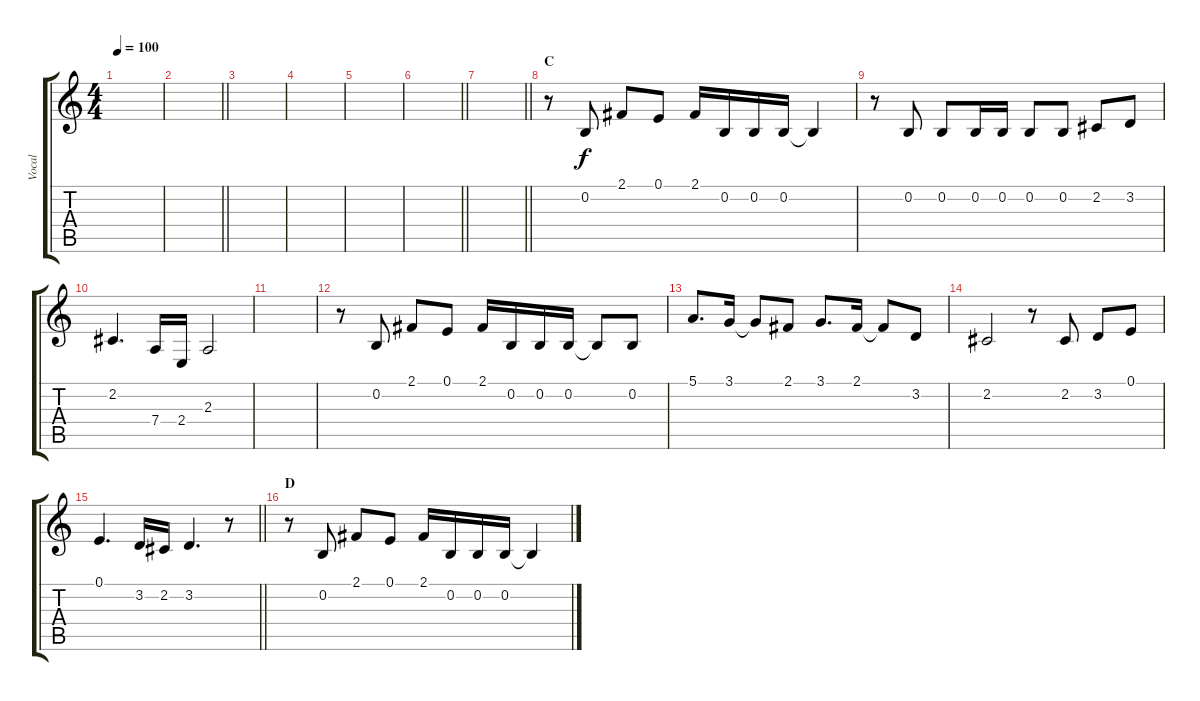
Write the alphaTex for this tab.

\track ("Vocal" "Vocal") {mute instrument lead6voice}
\staff {score tabs}
\tuning (E4 B3 G3 D3 A2 E2) {hide}
\ts (4 4)
\tempo 100
\clef g2
\ks c
|
\barLineRight lightlight
|
|
|
|
\barLineRight lightlight
|
\barLineRight lightlight
|
\section ("" "C")
r.8 0.2.8 2.1.8 0.1.8 2.1.16 0.2.16 0.2.16 0.2.16 0.2{t}.4 |
r.8 0.2.8 0.2.8 0.2.16 0.2.16 0.2.8 0.2.8 2.2.8 3.2.8 |
2.2.4{d} 7.4.16 2.4.16 2.3.2 |
|
r.8 0.2.8 2.1.8 0.1.8 2.1.16 0.2.16 0.2.16 0.2.16 0.2{t}.8 0.2.8 |
5.1.8{d} 3.1.16 3.1{t}.8 2.1.8 3.1.8{d} 2.1.16 2.1{t}.8 3.2.8 |
2.2.2 r.8 2.2.8 3.2.8 0.1.8 |
\barLineRight lightlight
0.1.4{d} 3.2.16 2.2.16 3.2.4{d} r.8 |
\section ("" "D")
r.8 0.2.8 2.1.8 0.1.8 2.1.16 0.2.16 0.2.16 0.2.16 0.2{t}.4
